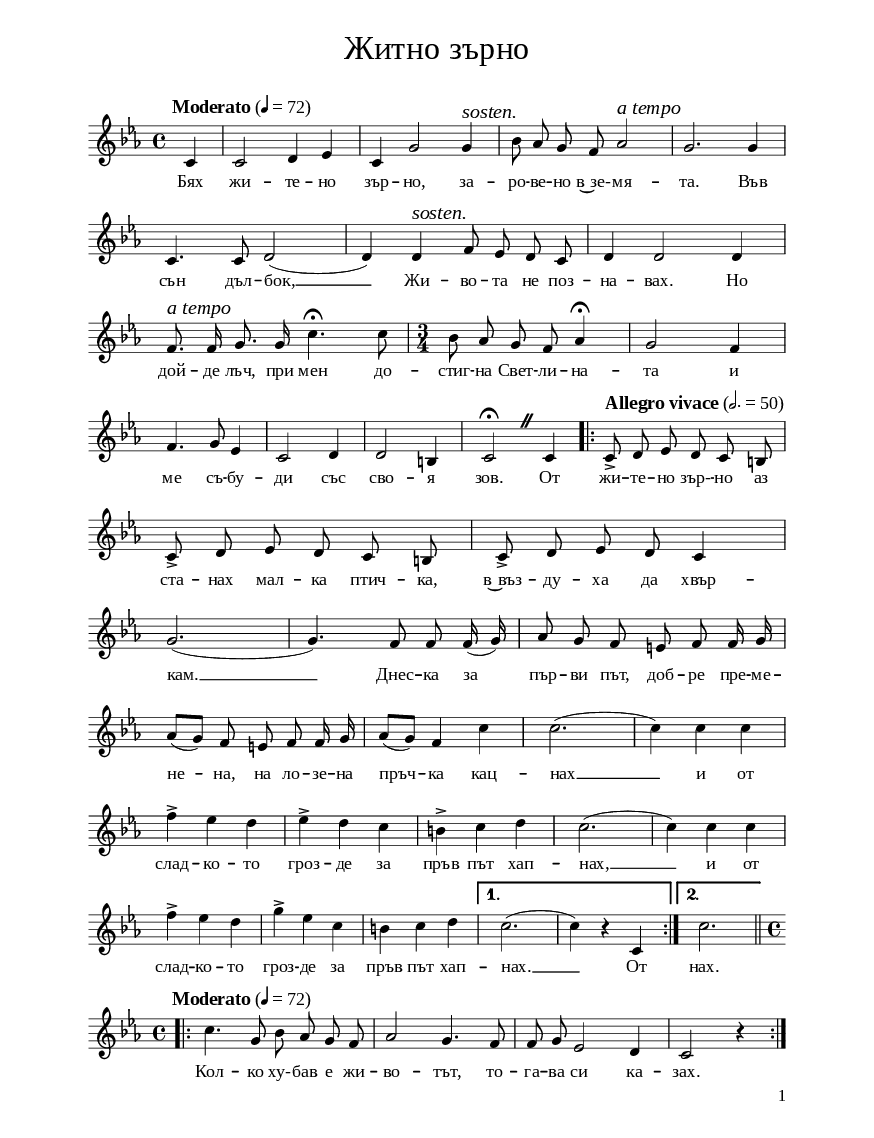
\version "2.24.2"

% include paper part and global functions
\include "include/globals.ily"

\bookpart {
  \label #'ref176
  \tocItem \markup "Житно зърно "
  \paper {
    print-all-headers = ##t
    print-page-number = ##t
    print-first-page-number = ##t

    % put page numbers on the bottom
    oddHeaderMarkup = \markup ""
    evenHeaderMarkup = \markup ""
    oddFooterMarkup = \markup
    \fill-line {
      ""
      \if \should-print-page-number \fromproperty #'page:page-number-string
    }
    evenFooterMarkup = \markup
    \fill-line {
      \if \should-print-page-number \fromproperty #'page:page-number-string
      ""
    }

    left-margin = 1.5\cm
    right-margin = 1.5\cm
    top-margin = 1.6\cm
    bottom-margin = 1.2\cm
    ragged-bottom = ##t % do not spread the staves to fill the whole vertical space

    % change distance between staves
    system-system-spacing =
    #'((basic-distance . 9.5)
       (minimum-distance . 6)
       (padding . 1)
       (stretchability . 12))
  }
  \score {
    \include "include/score-layout.ily"

    \new Voice \relative c' {
      \clef treble
      \key c \minor
      \time 4/4
      \tempoFunc "Moderato" 4 "72"
      \autoBeamOff
      \partial 4
      c4 | c2 d4 es | c g'2 g4^\markup { \huge \italic "sosten."} | bes8 as g f as2^\markup { \huge \italic "a tempo"} | g2. g4 | \break

      c,4. c8 d2 (| d4) d^\markup { \huge \italic "sosten."} f8 es d c | d4 d2 d4 |\break

      f8.^\markup { \huge \italic "a tempo"} f16 g8. g16 c4. \fermata c8 | \time 3/4 bes as g f as4 \fermata | g2 f4 | \break

      f4. g8 es4 | c2 d4 | d2 b4 | c2 \fermata \caesura c4 | \repeat volta 2 {

        \tempoFunc "Allegro vivace" 2. "50"
        c8 -> d es d c b | |\break

        c -> d es d c  b | c -> d es d c 4 | \break

        g'2. (|g4.) f8 f8 f16 (g16) | as8 g f e f8 f16 g16 | \break

        as8 ( [g]) f e f f16 g16 | as8 ( [g ] ) f4 c'4 | c2. (| c4) c c | \break

        f -> es d | es -> d c | b -> c d | c2. ( | c4)  c c  | \break

        f -> es d | g -> es c | b c d |
      }
      \alternative {
        {
          c2. ( | c4)  r4 c,4  |
        }  {c'2. \bar "||"  \break }
      }


      \time 4/4
      \tempoFunc "Moderato" 4 "72"
      \bar ".|:-||" c4. g8 bes as g f | as2 g4. f8 | f g es2 d4 | c2 r4
      \bar ":|."
    }

    \addlyrics {
      Бях жи -- те -- но зър -- но, за -- ро -- ве -- но "в~зе-" -- мя -- та.

      Във сън дъл -- бок, __ Жи -- во -- та не поз -- на -- вах.

      Но дой -- де лъч, при мен до -- стиг -- на Свет -- ли -- на -- та

      и ме съ -- бу -- ди със сво -- я зов.

      От жи -- те -- но "зър-" -- но аз ста -- нах мал -- ка птич -- ка,

      в~въз -- ду -- ха да хвър -- кам. __

      Днес -- ка за пър -- ви път, доб -- ре пре -- ме -- не -- на,

      на ло -- зе -- на пръч -- ка кац -- нах __ и от слад -- ко -- то гроз -- де

      за пръв път хап -- нах, __ и от слад -- ко -- то гроз -- де

      за пръв път хап -- нах. __ От нах.

      Кол -- ко "ху-" -- бав е жи -- во -- тът, то -- га -- ва си ка -- зах.}

      \header {
        title = \titleFunc "Житно зърно" "Žitno zărno"
      }

      \midi{}

    } % score


  } % bookpart
